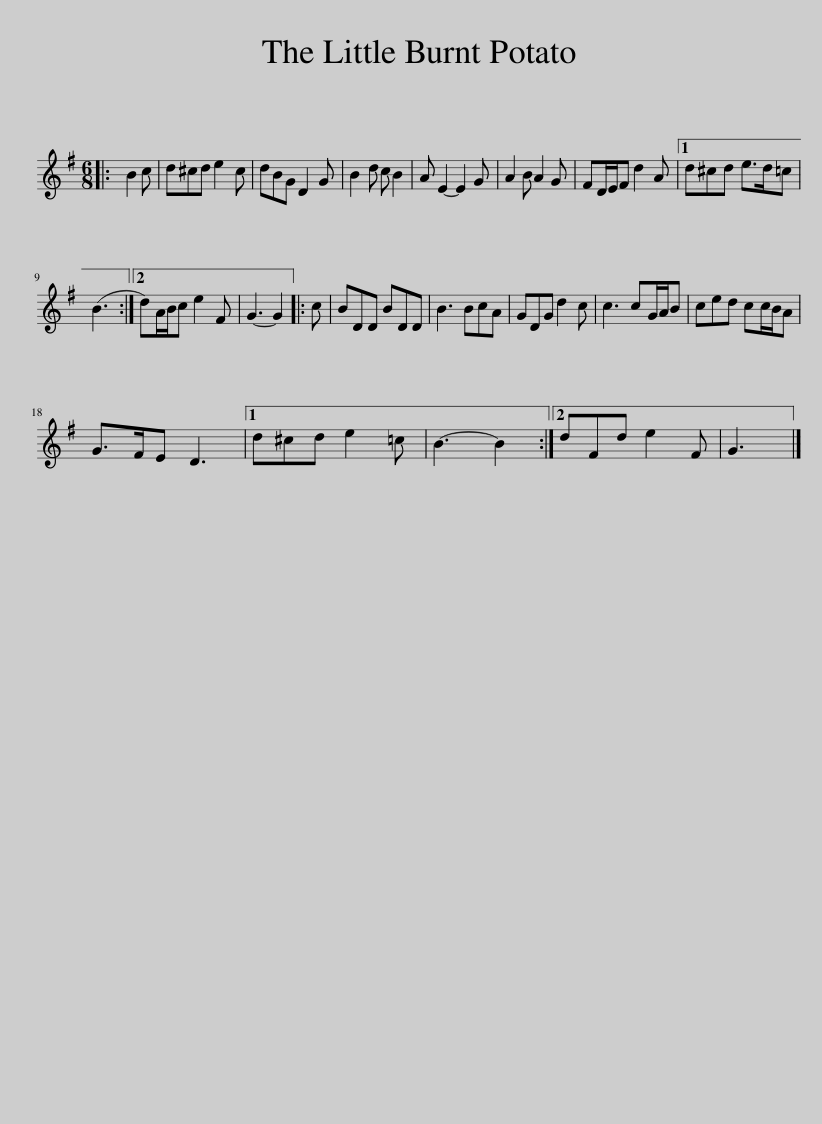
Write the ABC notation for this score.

X:1
L:1/8
M:6/8
I:linebreak $
K:G
V:1 treble
V:1
|: B2 c | d^cd e2 c | dBG D2 G | B2 d c B2 | A E2- E2 G | %5
 A2 B A2 G | FD/E/F d2 A |1 d^cd e>d=c |$ (B3 :|2 d)A/B/c e2 F | %10
 G3- G2 |: c | BDD BDD | B3 BcA | GDG d2 c | %15
 c3 cG/A/B | ced cc/B/A |$ G>FE D3 |1 d^cd e2 =c | B3- B2 :|2 %20
 dFd e2 F | G3 |] %22
